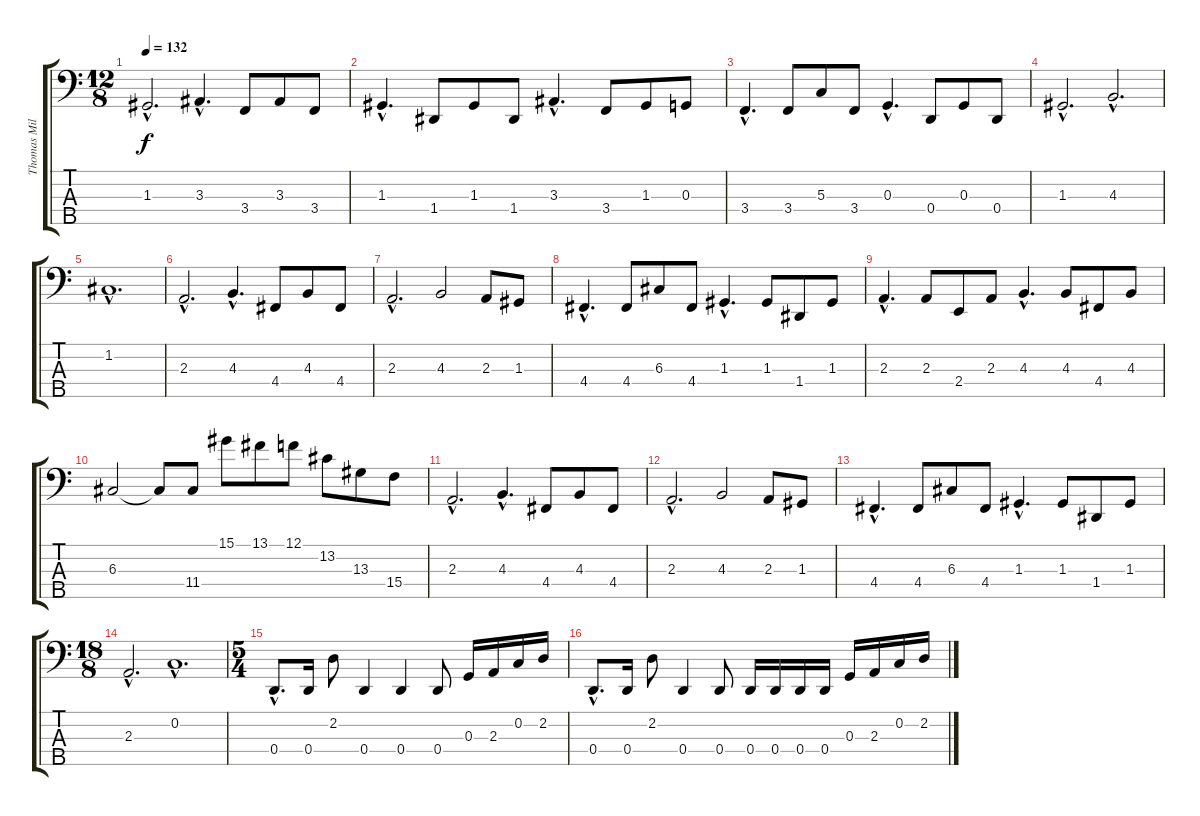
\track ("Thomas Miller [Bass]" "Thomas Mil") {instrument electricbassfinger}
\staff {score tabs}
\tuning (F2 C2 G1 D1 A0) {hide}
\ts (12 8)
\tempo 132
\clef f4
\ks c
1.3{hac}.2{d dy f} 3.3{hac}.4{d} 3.4.8 3.3.8 3.4.8 |
1.3{hac}.4{d} 1.4.8 1.3.8 1.4.8 3.3{hac}.4{d} 3.4.8 1.3.8 0.3.8 |
3.4{hac}.4{d} 3.4.8 5.3.8 3.4.8 0.3{hac}.4{d} 0.4.8 0.3.8 0.4.8 |
1.3{hac}.2{d} 4.3{hac}.2{d} |
1.2{hac}.1{d} |
2.3{hac}.2{d} 4.3{hac}.4{d} 4.4.8 4.3.8 4.4.8 |
2.3{hac}.2{d} 4.3.2 2.3.8 1.3.8 |
4.4{hac}.4{d} 4.4.8 6.3.8 4.4.8 1.3{hac}.4{d} 1.3.8 1.4.8 1.3.8 |
2.3{hac}.4{d} 2.3.8 2.4.8 2.3.8 4.3{hac}.4{d} 4.3.8 4.4.8 4.3.8 |
6.3.2 6.3{t}.8 11.4.8 15.1.8 13.1.8 12.1.8 13.2.8 13.3.8 15.4.8 |
2.3{hac}.2{d} 4.3{hac}.4{d} 4.4.8 4.3.8 4.4.8 |
2.3{hac}.2{d} 4.3.2 2.3.8 1.3.8 |
4.4{hac}.4{d} 4.4.8 6.3.8 4.4.8 1.3{hac}.4{d} 1.3.8 1.4.8 1.3.8 |
\ts (18 8)
2.3{hac}.2{d} 0.2{hac}.1{d} |
\ts (5 4)
0.4{hac}.8{d} 0.4.16 2.2.8 0.4.4 0.4.4 0.4.8 0.3.16 2.3.16 0.2.16 2.2.16 |
0.4{hac}.8{d} 0.4.16 2.2.8 0.4.4 0.4.8 0.4.16 0.4.16 0.4.16 0.4.16 0.3.16 2.3.16 0.2.16 2.2.16
